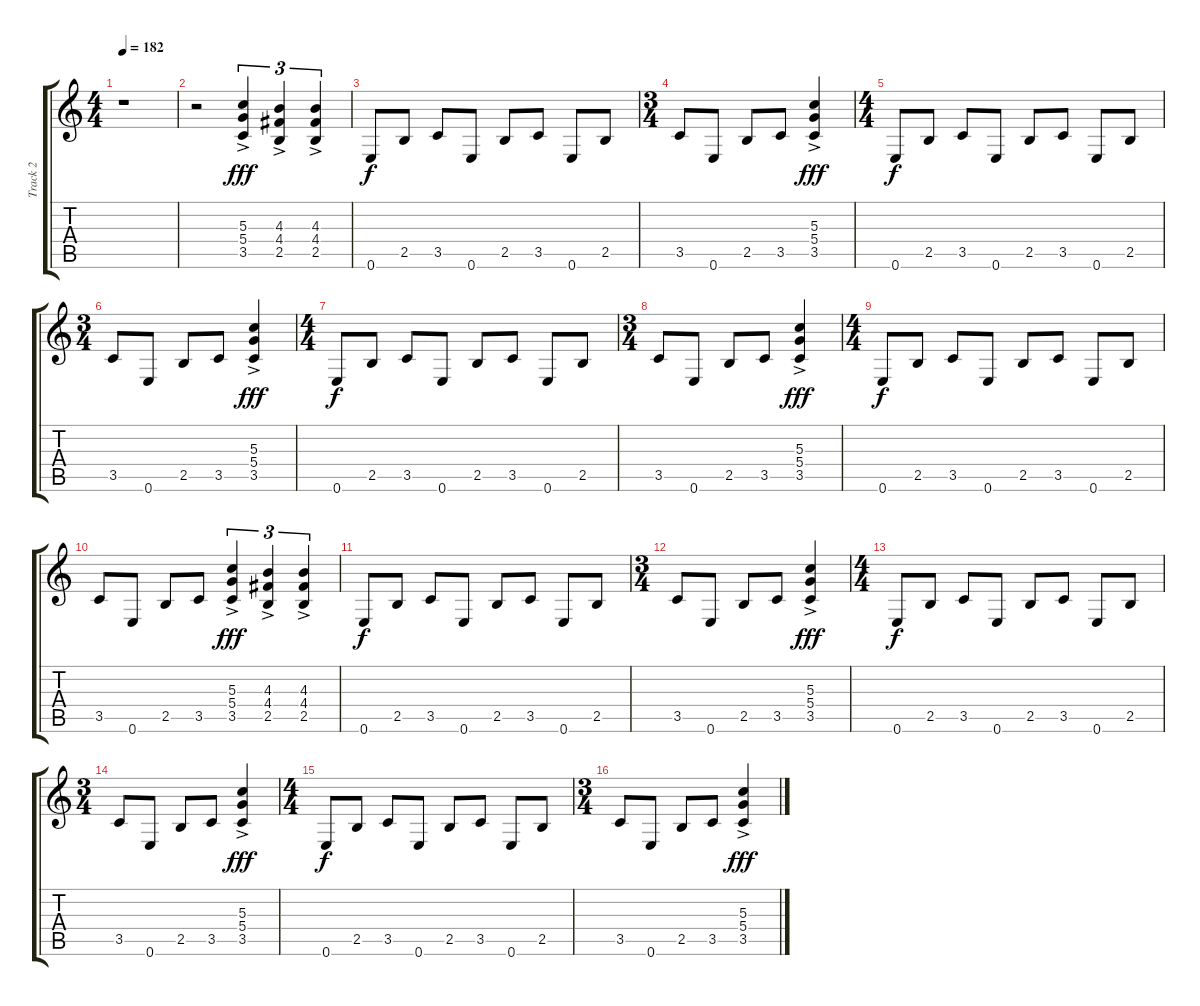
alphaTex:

\track ("Track 2" "Track 2") {instrument distortionguitar}
\staff {score tabs}
\tuning (E4 B3 G3 D3 A2 E2) {hide}
\ts (4 4)
\tempo 182
\clef g2
\ks c
r.1{dy fff} |
r.2 (5.3{ac} 5.4{ac} 3.5{ac}).4{tu (3 2)} (4.3{ac} 4.4{ac} 2.5{ac}).4{tu (3 2)} (4.3{ac} 4.4{ac} 2.5{ac}).4{tu (3 2)} |
0.6.8{dy f} 2.5.8 3.5.8 0.6.8 2.5.8 3.5.8 0.6.8 2.5.8 |
\ts (3 4)
3.5.8 0.6.8 2.5.8 3.5.8 (5.3{ac} 5.4{ac} 3.5{ac}).4{dy fff} |
\ts (4 4)
0.6.8{dy f} 2.5.8 3.5.8 0.6.8 2.5.8 3.5.8 0.6.8 2.5.8 |
\ts (3 4)
3.5.8 0.6.8 2.5.8 3.5.8 (5.3{ac} 5.4{ac} 3.5{ac}).4{dy fff} |
\ts (4 4)
0.6.8{dy f} 2.5.8 3.5.8 0.6.8 2.5.8 3.5.8 0.6.8 2.5.8 |
\ts (3 4)
3.5.8 0.6.8 2.5.8 3.5.8 (5.3{ac} 5.4{ac} 3.5{ac}).4{dy fff} |
\ts (4 4)
0.6.8{dy f} 2.5.8 3.5.8 0.6.8 2.5.8 3.5.8 0.6.8 2.5.8 |
3.5.8 0.6.8 2.5.8 3.5.8 (5.3{ac} 5.4{ac} 3.5{ac}).4{tu (3 2) dy fff} (4.3{ac} 4.4{ac} 2.5{ac}).4{tu (3 2)} (4.3{ac} 4.4{ac} 2.5{ac}).4{tu (3 2)} |
0.6.8{dy f} 2.5.8 3.5.8 0.6.8 2.5.8 3.5.8 0.6.8 2.5.8 |
\ts (3 4)
3.5.8 0.6.8 2.5.8 3.5.8 (5.3{ac} 5.4{ac} 3.5{ac}).4{dy fff} |
\ts (4 4)
0.6.8{dy f} 2.5.8 3.5.8 0.6.8 2.5.8 3.5.8 0.6.8 2.5.8 |
\ts (3 4)
3.5.8 0.6.8 2.5.8 3.5.8 (5.3{ac} 5.4{ac} 3.5{ac}).4{dy fff} |
\ts (4 4)
0.6.8{dy f} 2.5.8 3.5.8 0.6.8 2.5.8 3.5.8 0.6.8 2.5.8 |
\ts (3 4)
3.5.8 0.6.8 2.5.8 3.5.8 (5.3{ac} 5.4{ac} 3.5{ac}).4{dy fff}
